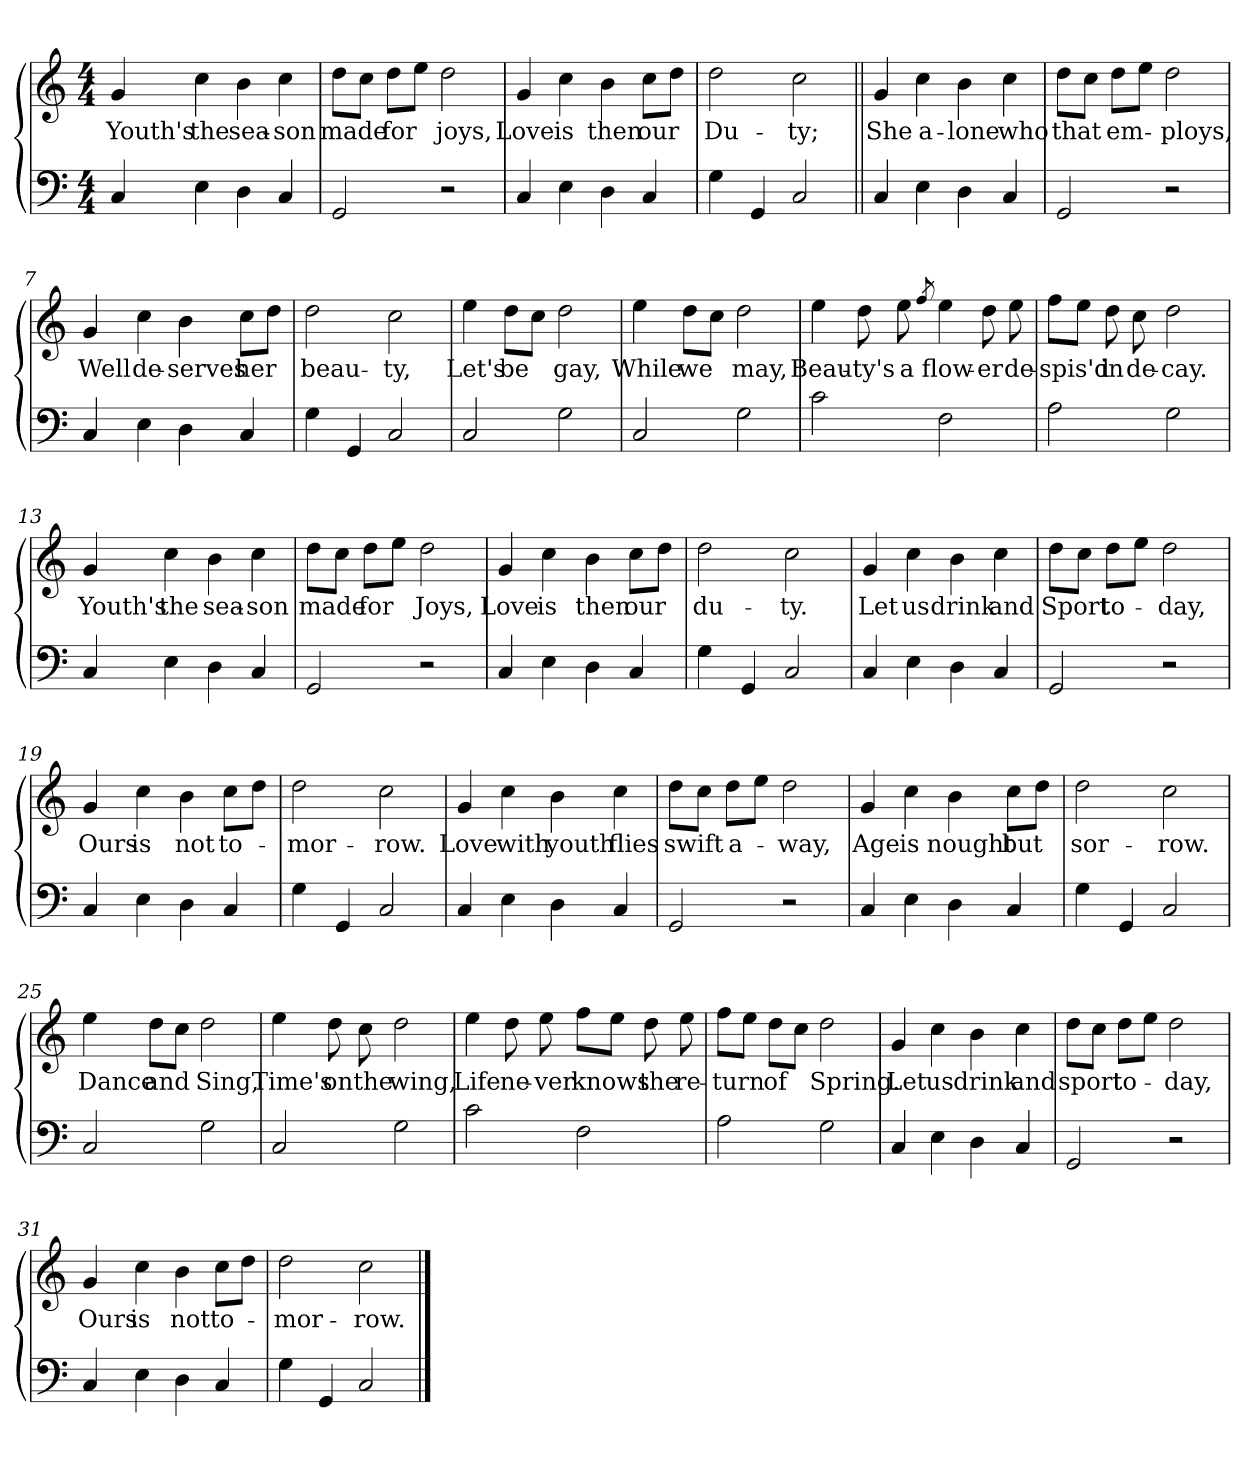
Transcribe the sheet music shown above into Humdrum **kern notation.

**kern	**kern	**text
*part2	*part1	*part1
*staff2	*staff1	*staff1
*clefF4	*clefG2	*
*k[]	*k[]	*
*C:	*C:	*
*M4/4	*M4/4	*
=1	=1	=1
4C/	4g/	Youth's
4E\	4cc\	the
4D\	4b\	sea-
4C/	4cc\	-son
=2	=2	=2
2GG/	8dd\L	made
.	8cc\J	.
.	8dd\L	for
.	8ee\J	.
2r	2dd\	joys,
=3	=3	=3
4C/	4g/	Love
4E\	4cc\	is
4D\	4b\	then
4C/	8cc\L	our
.	8dd\J	.
=4	=4	=4
4G\	2dd\	Du-
4GG/	.	.
2C/	2cc\	-ty;
=5||	=5||	=5||
4C/	4g/	She
4E\	4cc\	a-
4D\	4b\	-lone
4C/	4cc\	who
!!LO:LB:g=z
=6	=6	=6
2GG/	8dd\L	that
.	8cc\J	.
.	8dd\L	em-
.	8ee\J	.
2r	2dd\	-ploys,
=7	=7	=7
4C/	4g/	Well
4E\	4cc\	de-
4D\	4b\	-serves
4C/	8cc\L	her
.	8dd\J	.
=8	=8	=8
4G\	2dd\	beau-
4GG/	.	.
2C/	2cc\	-ty,
=9	=9	=9
2C/	4ee\	Let's
.	8dd\L	be
.	8cc\J	.
2G\	2dd\	gay,
=10	=10	=10
2C/	4ee\	While
.	8dd\L	we
.	8cc\J	.
2G\	2dd\	may,
!!LO:LB:g=z
=11	=11	=11
2c\	4ee\	Beau-
.	8dd\	-ty's
.	8ee\	a
.	8qff/	.
2F\	4ee\	flow-
.	8dd\	-er
.	8ee\	de-
=12	=12	=12
2A\	8ff\L	-spis'd
.	8ee\J	.
.	8dd\	in
.	8cc\	de-
2G\	2dd\	-cay.
=13	=13	=13
4C/	4g/	Youth's
4E\	4cc\	the
4D\	4b\	sea-
4C/	4cc\	-son
=14	=14	=14
2GG/	8dd\L	made
.	8cc\J	.
.	8dd\L	for
.	8ee\J	.
2r	2dd\	Joys,
=15	=15	=15
4C/	4g/	Love
4E\	4cc\	is
4D\	4b\	then
4C/	8cc\L	our
.	8dd\J	.
!!LO:LB:g=z
=16	=16	=16
4G\	2dd\	du-
4GG/	.	.
2C/	2cc\	-ty.
=17	=17	=17
4C/	4g/	Let
4E\	4cc\	us
4D\	4b\	drink
4C/	4cc\	and
=18	=18	=18
2GG/	8dd\L	Sport
.	8cc\J	.
.	8dd\L	to-
.	8ee\J	.
2r	2dd\	-day,
=19	=19	=19
4C/	4g/	Ours
4E\	4cc\	is
4D\	4b\	not
4C/	8cc\L	to-
.	8dd\J	.
=20	=20	=20
4G\	2dd\	-mor-
4GG/	.	.
2C/	2cc\	-row.
!!LO:LB:g=z
=21	=21	=21
4C/	4g/	Love
4E\	4cc\	with
4D\	4b\	youth
4C/	4cc\	flies
=22	=22	=22
2GG/	8dd\L	swift
.	8cc\J	.
.	8dd\L	a-
.	8ee\J	.
2r	2dd\	-way,
=23	=23	=23
4C/	4g/	Age
4E\	4cc\	is
4D\	4b\	nought
4C/	8cc\L	but
.	8dd\J	.
=24	=24	=24
4G\	2dd\	sor-
4GG/	.	.
2C/	2cc\	-row.
=25	=25	=25
2C/	4ee\	Dance
.	8dd\L	and
.	8cc\J	.
2G\	2dd\	Sing,
!!LO:PB:g=z
=26	=26	=26
2C/	4ee\	Time's
.	8dd\	on
.	8cc\	the
2G\	2dd\	wing,
=27	=27	=27
2c\	4ee\	Life
.	8dd\	ne-
.	8ee\	-ver
2F\	8ff\L	knows
.	8ee\J	.
.	8dd\	the
.	8ee\	re-
=28	=28	=28
2A\	8ff\L	-turn
.	8ee\J	.
.	8dd\L	of
.	8cc\J	.
2G\	2dd\	Spring.
!!LO:LB:g=z
=29	=29	=29
4C/	4g/	Let
4E\	4cc\	us
4D\	4b\	drink
4C/	4cc\	and
=30	=30	=30
2GG/	8dd\L	sport
.	8cc\J	.
.	8dd\L	to-
.	8ee\J	.
2r	2dd\	-day,
=31	=31	=31
4C/	4g/	Ours
4E\	4cc\	is
4D\	4b\	not
4C/	8cc\L	to-
.	8dd\J	.
=32	=32	=32
4G\	2dd\	-mor-
4GG/	.	.
2C/	2cc\	-row.
==	==	==
*-	*-	*-
